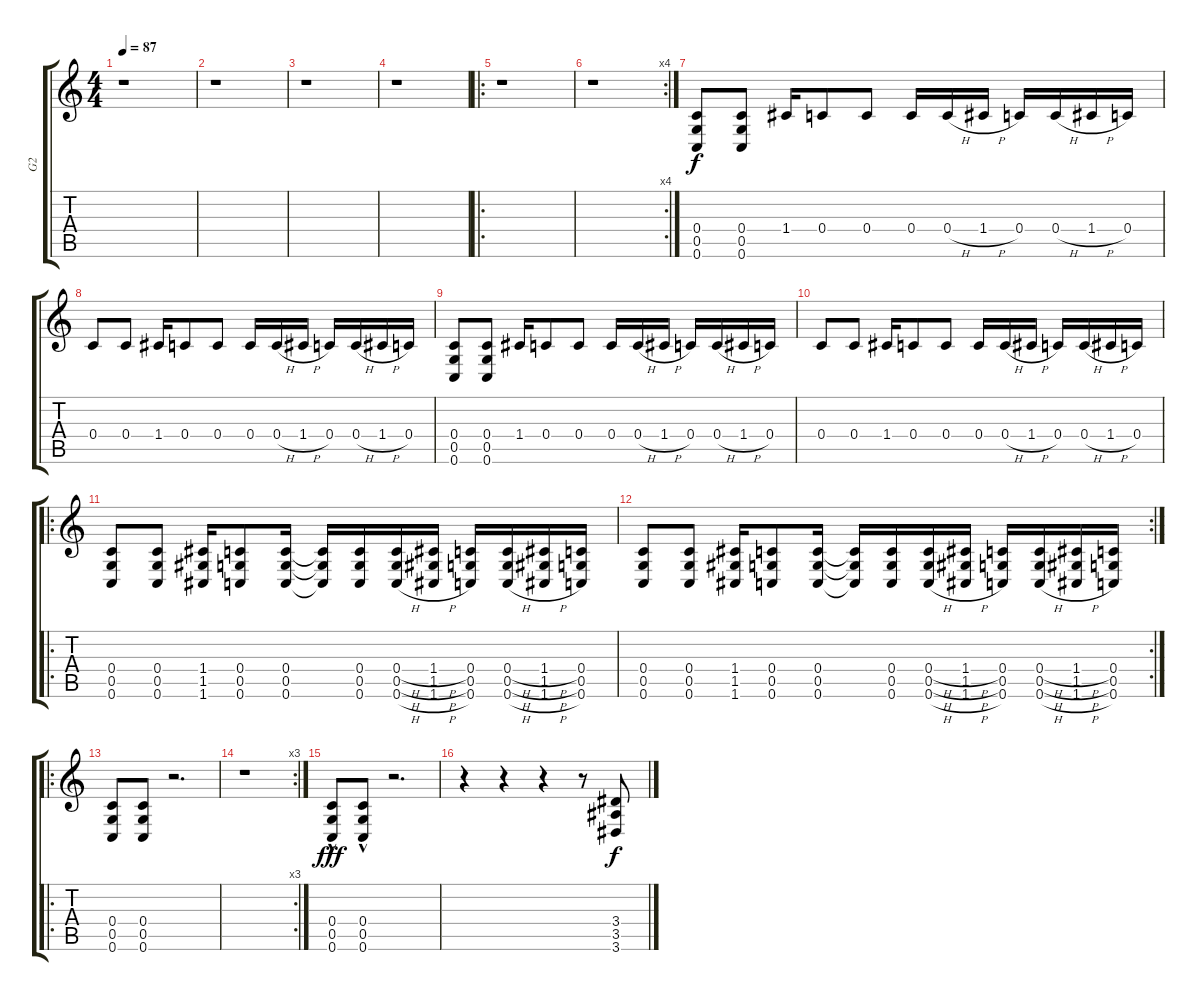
\track ("G2" "G2") {instrument distortionguitar}
\staff {score tabs}
\tuning (D4 A3 F3 C3 G2 C2) {hide}
\ts (4 4)
\tempo 87
\clef g2
\ks c
r.1{dy f instrument distortionguitar} |
r.1 |
r.1 |
r.1 |
\ro
r.1 |
\rc 4
r.1 |
(0.4 0.5 0.6).8 (0.4 0.5 0.6).8 1.4.16 0.4.8 0.4.8 0.4.16 0.4{h}.16 1.4{h}.16 0.4.16 0.4{h}.16 1.4{h}.16 0.4.16 |
0.4.8 0.4.8 1.4.16 0.4.8 0.4.8 0.4.16 0.4{h}.16 1.4{h}.16 0.4.16 0.4{h}.16 1.4{h}.16 0.4.16 |
(0.4 0.5 0.6).8 (0.4 0.5 0.6).8 1.4.16 0.4.8 0.4.8 0.4.16 0.4{h}.16 1.4{h}.16 0.4.16 0.4{h}.16 1.4{h}.16 0.4.16 |
0.4.8 0.4.8 1.4.16 0.4.8 0.4.8 0.4.16 0.4{h}.16 1.4{h}.16 0.4.16 0.4{h}.16 1.4{h}.16 0.4.16 |
\ro
(0.4 0.5 0.6).8 (0.4 0.5 0.6).8 (1.4 1.5 1.6).16 (0.4 0.5 0.6).8 (0.4 0.5 0.6).16 (0.4{t} 0.5{t} 0.6{t}).16 (0.4 0.5 0.6).16 (0.4{h} 0.5{h} 0.6{h}).16 (1.4{h} 1.5{h} 1.6{h}).16 (0.4 0.5 0.6).16 (0.4{h} 0.5{h} 0.6{h}).16 (1.4{h} 1.5{h} 1.6{h}).16 (0.4 0.5 0.6).16 |
\rc 2
(0.4 0.5 0.6).8 (0.4 0.5 0.6).8 (1.4 1.5 1.6).16 (0.4 0.5 0.6).8 (0.4 0.5 0.6).16 (0.4{t} 0.5{t} 0.6{t}).16 (0.4 0.5 0.6).16 (0.4{h} 0.5{h} 0.6{h}).16 (1.4{h} 1.5{h} 1.6{h}).16 (0.4 0.5 0.6).16 (0.4{h} 0.5{h} 0.6{h}).16 (1.4{h} 1.5{h} 1.6{h}).16 (0.4 0.5 0.6).16 |
\ro
(0.4 0.5 0.6).8 (0.4 0.5 0.6).8 r.2{d} |
\rc 3
r.1 |
(0.4{hac} 0.5{hac} 0.6{hac}).8{dy fff} (0.4{hac} 0.5{hac} 0.6{hac}).8 r.2{d} |
r.4 r.4 r.4 r.8 (3.4{sl} 3.5{sl} 3.6{sl}).8{dy f}
